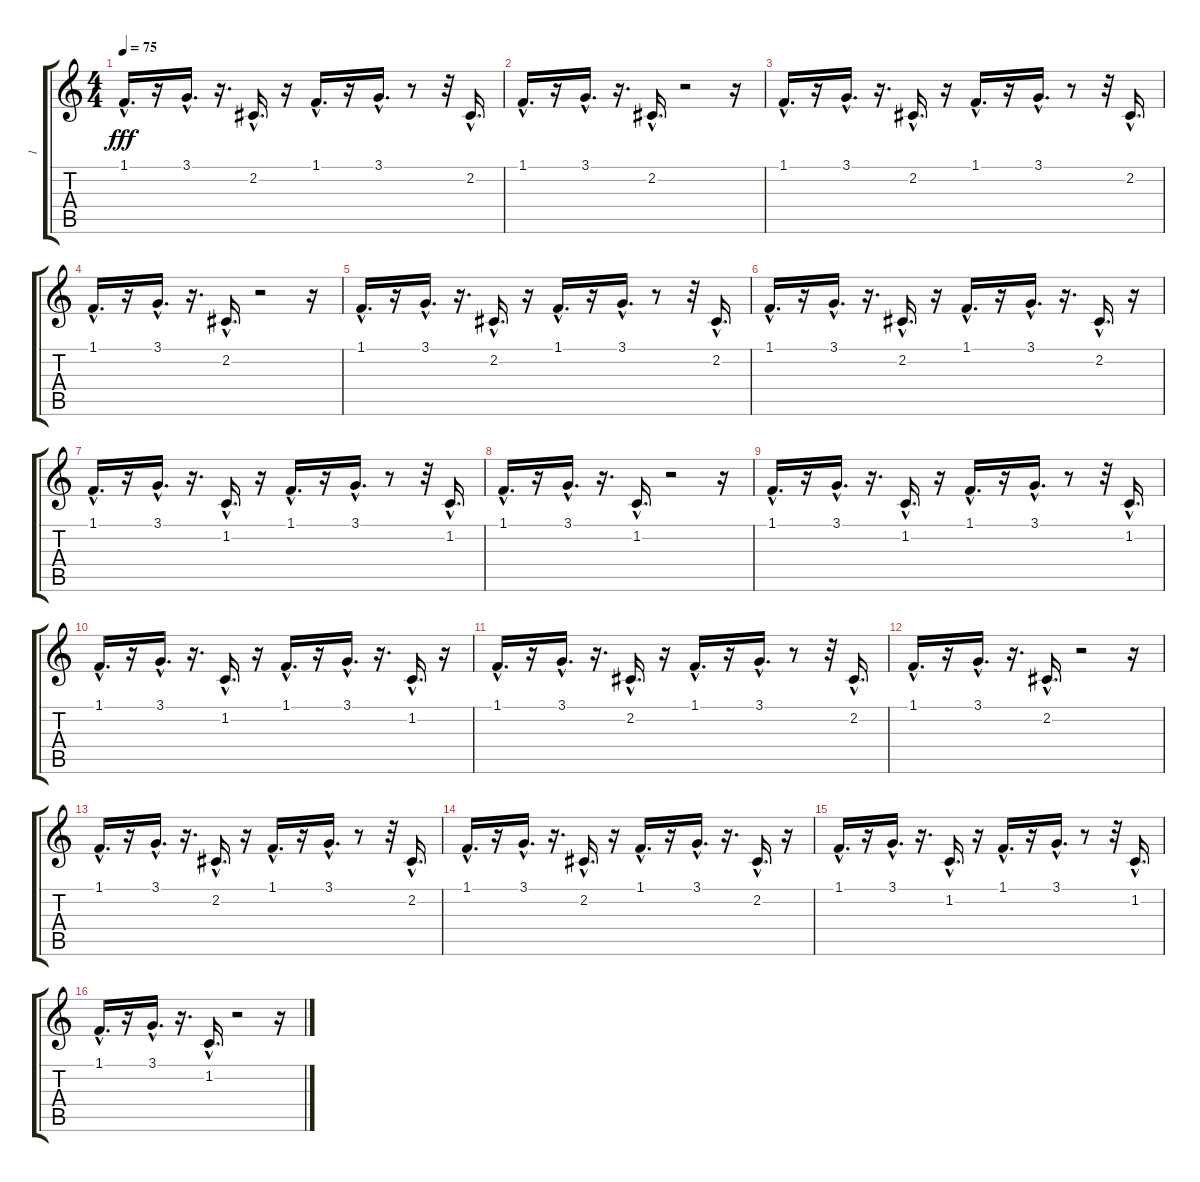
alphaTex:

\track ("1" "1") {instrument tenorsax}
\staff {score tabs}
\tuning (E4 B3 G3 D3 A2 E2) {hide}
\ts (4 4)
\tempo 75
\clef g2
\ks c
1.1{hac}.16{d dy fff instrument tenorsax} r.16 3.1{hac}.16{d balance 12} r.16{d} 2.2{hac}.16{d balance 3} r.16 1.1{hac}.16{d balance 8} r.16 3.1{hac}.16{d balance 12} r.8 r.32 2.2{hac}.16{d balance 3} |
1.1{hac}.16{d balance 8} r.16 3.1{hac}.16{d balance 12} r.16{d} 2.2{hac}.16{d balance 3} r.2 r.16 |
1.1{hac}.16{d balance 8} r.16 3.1{hac}.16{d balance 12} r.16{d} 2.2{hac}.16{d balance 3} r.16 1.1{hac}.16{d balance 8} r.16 3.1{hac}.16{d balance 12} r.8 r.32 2.2{hac}.16{d balance 3} |
1.1{hac}.16{d balance 8} r.16 3.1{hac}.16{d balance 12} r.16{d} 2.2{hac}.16{d balance 3} r.2 r.16 |
1.1{hac}.16{d balance 8} r.16 3.1{hac}.16{d balance 12} r.16{d} 2.2{hac}.16{d balance 3} r.16 1.1{hac}.16{d balance 8} r.16 3.1{hac}.16{d balance 12} r.8 r.32 2.2{hac}.16{d balance 3} |
1.1{hac}.16{d balance 8} r.16 3.1{hac}.16{d balance 12} r.16{d} 2.2{hac}.16{d balance 3} r.16 1.1{hac}.16{d balance 8} r.16 3.1{hac}.16{d balance 12} r.16{d} 2.2{hac}.16{d balance 3} r.16 |
1.1{hac}.16{d balance 8} r.16 3.1{hac}.16{d balance 12} r.16{d} 1.2{hac}.16{d balance 3} r.16 1.1{hac}.16{d balance 8} r.16 3.1{hac}.16{d balance 12} r.8 r.32 1.2{hac}.16{d balance 3} |
1.1{hac}.16{d balance 8} r.16 3.1{hac}.16{d balance 12} r.16{d} 1.2{hac}.16{d balance 3} r.2 r.16 |
1.1{hac}.16{d balance 8} r.16 3.1{hac}.16{d balance 12} r.16{d} 1.2{hac}.16{d balance 3} r.16 1.1{hac}.16{d balance 8} r.16 3.1{hac}.16{d balance 12} r.8 r.32 1.2{hac}.16{d balance 3} |
1.1{hac}.16{d balance 8} r.16 3.1{hac}.16{d balance 12} r.16{d} 1.2{hac}.16{d balance 3} r.16 1.1{hac}.16{d balance 8} r.16 3.1{hac}.16{d balance 12} r.16{d} 1.2{hac}.16{d balance 3} r.16 |
1.1{hac}.16{d balance 8} r.16 3.1{hac}.16{d balance 12} r.16{d} 2.2{hac}.16{d balance 3} r.16 1.1{hac}.16{d balance 8} r.16 3.1{hac}.16{d balance 12} r.8 r.32 2.2{hac}.16{d balance 3} |
1.1{hac}.16{d balance 8} r.16 3.1{hac}.16{d balance 12} r.16{d} 2.2{hac}.16{d balance 3} r.2 r.16 |
1.1{hac}.16{d balance 8} r.16 3.1{hac}.16{d balance 12} r.16{d} 2.2{hac}.16{d balance 3} r.16 1.1{hac}.16{d balance 8} r.16 3.1{hac}.16{d balance 12} r.8 r.32 2.2{hac}.16{d balance 3} |
1.1{hac}.16{d balance 8} r.16 3.1{hac}.16{d balance 12} r.16{d} 2.2{hac}.16{d balance 3} r.16 1.1{hac}.16{d balance 8} r.16 3.1{hac}.16{d balance 12} r.16{d} 2.2{hac}.16{d balance 3} r.16 |
1.1{hac}.16{d balance 8} r.16 3.1{hac}.16{d balance 12} r.16{d} 1.2{hac}.16{d balance 3} r.16 1.1{hac}.16{d balance 8} r.16 3.1{hac}.16{d balance 12} r.8 r.32 1.2{hac}.16{d balance 3} |
1.1{hac}.16{d balance 8} r.16 3.1{hac}.16{d balance 12} r.16{d} 1.2{hac}.16{d balance 3} r.2 r.16
